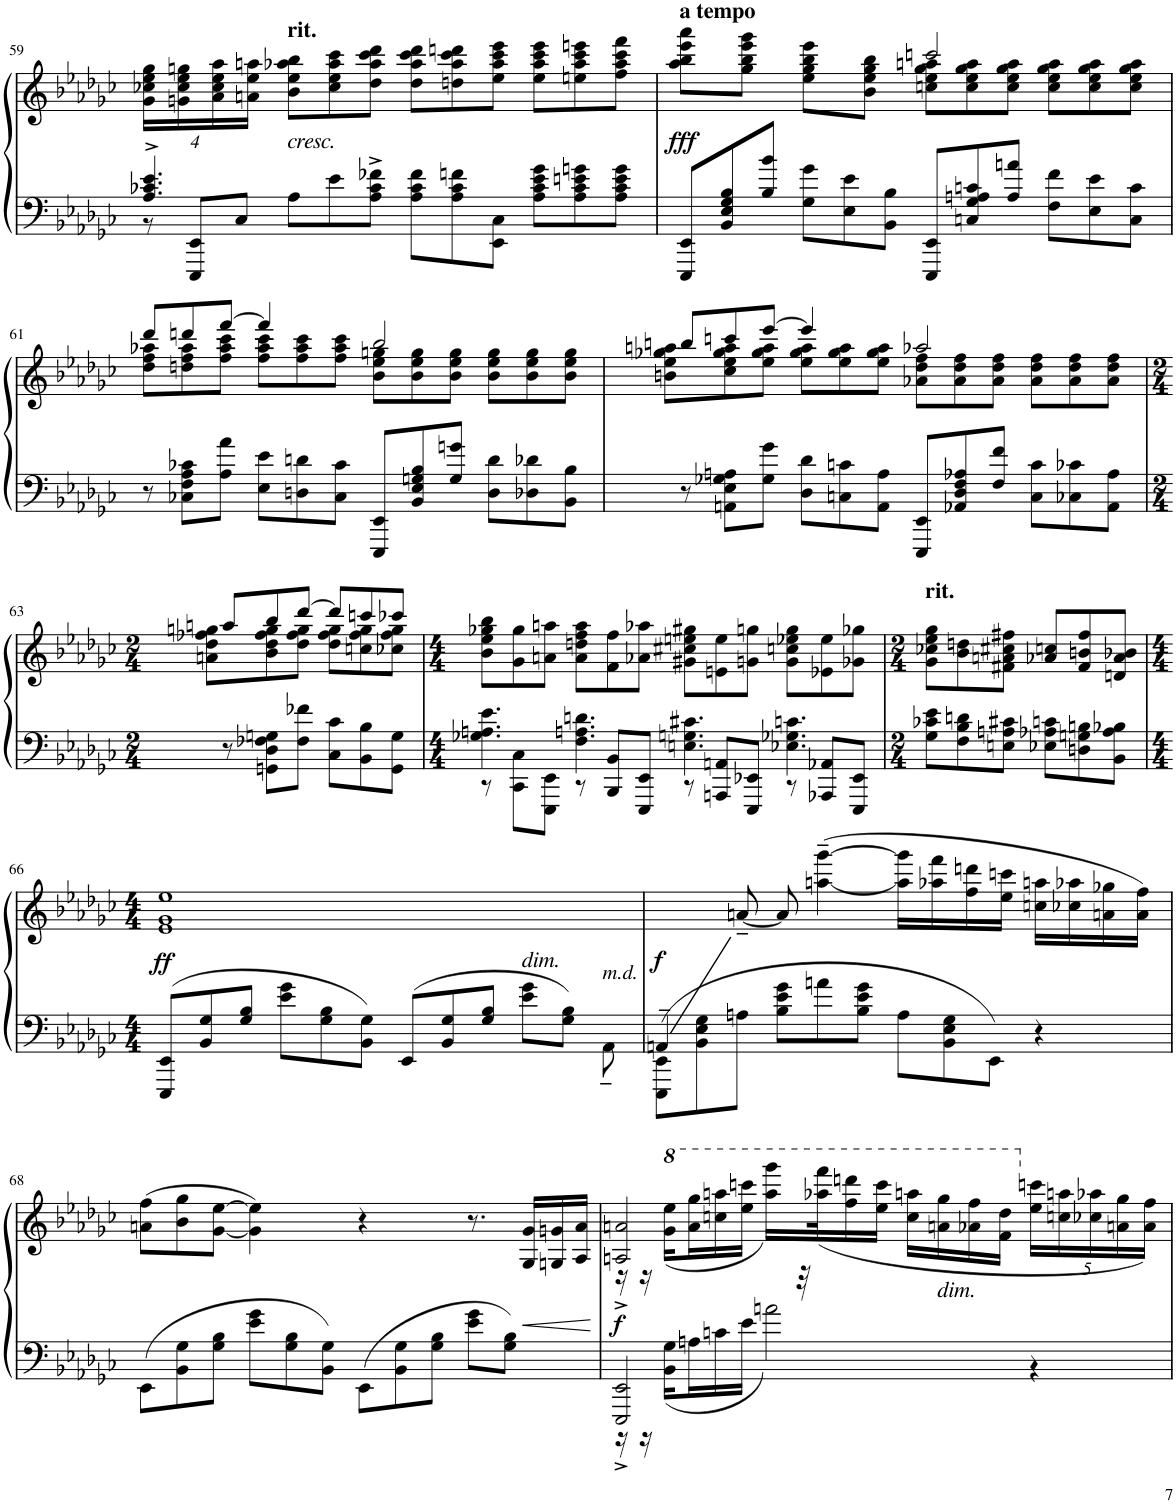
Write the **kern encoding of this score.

**kern	**kern	**dynam
*part1	*part1	*part1
*staff2	*staff1	*staff1/2
*I"Piano	*	*
*I'Pno.	*	*
!!LO:PB:g=z
*clefF4	*clefG2	*
*k[b-e-a-d-g-c-]	*k[b-e-a-d-g-c-]	*
*M4/4	*M4/4	*
=59	=59	=59
*^	*	*
6.A-/^ 6.c-X/^ 6.e-/^	12r	16g-\;< 16cc-X\;< 16ee-\;< 16gg-\;<LL	.
.	.	16gn\ 16cc-\ 16ee-\ 16ggn\	.
.	12EEE-/ 12EE-/L	.	.
.	.	16a-\;< 16cc-\;< 16ee-\;< 16aa-\;<	.
.	12C-/J	.	.
.	.	16an\;< 16ee-\;< 16aan\;<JJ	.
*Xbrackettup	*	*Xbrackettup	*
!	!	!LO:TX:a:B:t=rit.	!
!	!	!LO:TX:b:i:t=cresc.	!
12A-\L	2.ryy	12b-\ 12ee-\ 12aa-X\ 12bb-\L	.
12e-\	.	12cc-\;< 12ee-\;< 12aa-\;< 12ccc-\;<	.
12A-\^> 12c-\^> 12f-X\^>J	.	12dd-\;< 12aa-\;< 12ccc-\;< 12ddd-\;<J	.
12A-\ 12c-\ 12f-\L	.	12dd-\;< 12aa-\;< 12ccc-\;< 12ddd-\;<L	.
12A-\ 12c-\ 12fn\	.	12ddn\;< 12aa-\;< 12ccc-\;< 12dddn\;<	.
12EE-\ 12C-\J	.	12ee-\;< 12aa-\;< 12ccc-\;< 12eee-\;<J	.
12A-\ 12c-\ 12e-\ 12g-\L	.	12ee-\;< 12aa-\;< 12ccc-\;< 12eee-\;<L	.
12A-\ 12c-\ 12en\ 12gn\	.	12een\;< 12aa-\;< 12ccc-\;< 12eeen\;<	.
12A-\ 12c-\ 12e\ 12g\J	.	12ff\;< 12aa-\;< 12ccc-\;< 12fff\;<J	.
*v	*v	*	*
=60	=60	=60
*	*^	*
!	!LO:TX:a:B:t=a tempo	!	!
!	!	!	!LO:DY:b
12EEE-/;< 12EE-/;<L	8aa-\ 8bb-\ 8eee-\ 8aaa-\L	2ryy	fff
12BB-/ 12E-/ 12G-/ 12B-/	.	.	.
.	8gg-\ 8bb-\ 8eee-\ 8ggg-\J	.	.
12B-/ 12b-/J	.	.	.
12G-\ 12g-\L	8ee-\;< 8gg-\;< 8bb-\;< 8eee-\;<L	.	.
12E-\ 12e-\	.	.	.
.	8b-\ 8ee-\ 8gg-\ 8bb-\J	.	.
12BB-\ 12B-\J	.	.	.
12EEE-/ 12EE-/L	2cccn/	12ccn\ 12ee-\ 12gg-\ 12aan\L	.
12Cn/ 12G-/ 12An/ 12cn/	.	12cc\; 12ee-\; 12gg-\; 12aa\;	.
12A/ 12an/J	.	12cc\; 12ee-\; 12gg-\; 12aa\;J	.
12F\ 12f\L	.	12cc\ 12ee-\ 12gg-\ 12aa\L	.
12E-\ 12e-\	.	12cc\ 12ee-\ 12gg-\ 12aa\	.
12C\ 12c\J	.	12cc\ 12ee-\ 12gg-\ 12aa\J	.
!!LO:LB:g=z	!!
=61	=61	=61	=61
*brackettup	*	*	*
12r	12ddd-/L	12dd-\ 12ff\ 12aa-X\L	.
12C-X\ 12F\ 12A-\ 12c-X\L	12dddn/	12ddn\ 12ff\ 12aa-\	.
12A-\ 12a-\J	[12fff/J	12ff\ 12aa-\ 12ccc-\J	.
*Xbrackettup	*	*	*
12E-\ 12e-\L	4fff/]	12ff\ 12aa-\ 12ccc-\L	.
12Dn\ 12dn\	.	12ff\ 12aa-\ 12ccc-\	.
12C-\ 12c-\J	.	12ff\ 12aa-\ 12ccc-\J	.
12EEE-/ 12EE-/L	2bb-/	12b-\; 12ee-\; 12ggn\;L	.
12BB-/ 12E-/ 12Gn/ 12B-/	.	12b-\ 12ee-\ 12gg\	.
12G/ 12gn/J	.	12b-\ 12ee-\ 12gg\J	.
12D\ 12d\L	.	12b-\ 12ee-\ 12gg\L	.
12D-X\ 12d-X\	.	12b-\ 12ee-\ 12gg\	.
12BB-\ 12B-\J	.	12b-\ 12ee-\ 12gg\J	.
=62	=62	=62	=62
*brackettup	*	*	*
12r	12bbn/L	12bn\ 12ee-\ 12gg-X\ 12aan\L	.
12AAn\ 12E-\ 12G-X\ 12An\L	12cccn/	12cc-\ 12ee-\ 12gg-\ 12aa\	.
12G-\ 12g-\J	[12eee-/J	12ee-\ 12gg-\ 12aa\J	.
*Xbrackettup	*	*	*
12D-\ 12d-\L	4eee-/]	12ee-\ 12gg-\ 12aa\L	.
12Cn\ 12cn\	.	12ee-\ 12gg-\ 12aa\	.
12AA\ 12A\J	.	12ee-\ 12gg-\ 12aa\J	.
12EEE-/ 12EE-/L	2aa-X/	12a-X\; 12dd-\; 12ff\;L	.
12AA-X/ 12D-/ 12F/ 12A-X/	.	12a-\ 12dd-\ 12ff\	.
12F/ 12f/J	.	12a-\ 12dd-\ 12ff\J	.
12C\ 12c\L	.	12a-\ 12dd-\ 12ff\L	.
12C-X\ 12c-X\	.	12a-\ 12dd-\ 12ff\	.
12AA-\ 12A-\J	.	12a-\ 12dd-\ 12ff\J	.
!!LO:LB:g=z	!!
=63	=63	=63	=63
*M2/4	*M2/4	*	*
*brackettup	*	*	*
12r	12aan/L	12an\ 12dd-\ 12ff-X\ 12ggn\L	.
12GGn\ 12D-\ 12F-X\ 12Gn\L	12bb-/	12b-\ 12dd-\ 12ff-\ 12gg\	.
12F-\ 12f-X\J	[12ddd-/J	12dd-\ 12ff-\ 12gg\J	.
*Xbrackettup	*	*	*
12C-\ 12c-\L	12ddd-/L]	12dd-\ 12ff-\ 12gg\L	.
12BB-\ 12B-\	12cccn/	12ccn\ 12ff-\ 12gg\	.
12GG\ 12G\J	12ccc-X/J	12cc-X\ 12ff-\ 12gg\J	.
*	*v	*v	*
=64	=64	=64
*M4/4	*M4/4	*
*^	*	*
*	*brackettup	*	*
6.G-X\ 6.An\ 6.e-\	12r	12b-\ 12ee-\ 12gg-X\ 12bb-\L	.
.	12CC-\ 12C-\L	12g-\ 12gg-\	.
.	12EEE-\ 12EE-\J	12an\ 12aan\J	.
6.F\ 6.An\ 6.dn\	12r	12a\ 12ddn\ 12ff\ 12aa\L	.
.	12BBB-/ 12BB-/L	12f\ 12ff\	.
.	12EEE-/ 12EE-/J	12a-X\ 12aa-X\J	.
6.En\ 6.Gn\ 6.c#X\	12r	12g#X\ 12cc#X\ 12een\ 12gg#X\L	.
.	12AAAn/ 12AAn/L	12en\ 12ee\	.
.	12EEE-/ 12EE-X/J	12gn\ 12ggn\J	.
6.E-X\ 6.G-X\ 6.cn\	12r	12g\ 12ccn\ 12ee-X\ 12gg\L	.
.	12AAA-X/ 12AA-X/L	12e-X\ 12ee-\	.
.	12EEE-/ 12EE-/J	12g-X\ 12gg-X\J	.
*v	*v	*	*
=65	=65	=65
*M2/4	*M2/4	*
*Xbrackettup	*	*
*^	*	*
!	!	!LO:TX:a:B:t=rit.	!
*v	*v	*	*
12G-\ 12c-X\ 12e-\L	12g-\ 12cc-X\ 12ee-\ 12gg-\L	.
12F\ 12B-\ 12dn\	12b-\;< 12ddn\;<	.
12En\ 12An\ 12c#X\J	12f#X\;< 12an\;< 12cc#X\;< 12ff#X\;<J	.
12E-X\ 12A-X\ 12cn\L	12a-X/;< 12ccn/;<L	.
12Dn\ 12Gn\ 12Bn\	12f#/;< 12bn/;< 12ff#/;<	.
12BB-\ 12A-\ 12B-X\J	12dn/;< 12a-/;< 12b-X/;<J	.
!!LO:LB:g=z
=66	=66	=66
*M4/4	*M4/4	*
*^	*^	*
!	!	!	!	!LO:DY:b
12%11ryy	12EEE-/;< 12EE-/;<L	1e- 1g- 1ee-	2.ryy	ff
.	12BB-/;< 12G-/;<	.	.	.
.	12G-/;< 12B-/;<J	.	.	.
.	12e-\;< 12g-\;<L	.	.	.
.	12G-\ 12B-\	.	.	.
.	12BB-\ 12G-\J	.	.	.
.	12EE-;</L	.	.	.
.	12BB-/ 12G-/	.	.	.
.	12G-/ 12B-/J	.	.	.
*	*brackettup	*	*brackettup	*
!	!	!	!LO:TX:b:i:t=dim.	!
.	12e-\;< 12g-\;<L	.	12ryy	.
.	12G-\ 12B-\J	.	12ryy	.
!	!	!	!LO:TX:b:i:t=m.d.	!
12AA-~<\	12ryy	.	12ryy	.
*	*	*v	*v	*
=67	=67	=67	=67
*	*Xbrackettup	*	*
*	*	*^	*
!	!	!	!	!LO:DY:b
*	*	*v	*v	*
6AAn~>/	12EEE-\ 12EE-\L	6ryy	f
.	12BB-\ 12E-\ 12G-\	.	.
6%5ryy	12An\J	[12an~/	.
.	12B-\ 12e-\ 12g-\L	12a/]	.
.	12an\	([12aan\ [12ggg-\	.
.	12B-\ 12e-\ 12g-\J	12aa\_~ 12ggg-\_~	.
.	12A\L	16aa\] 16ggg-\]LL	.
.	.	16aa-X\ 16fff\	.
.	12BB-\ 12E-\ 12G-\	.	.
.	.	16ff\ 16dddn\	.
.	12EE-\J	.	.
.	.	16ee-\ 16cccn\JJ	.
.	4r	16ccn\ 16aan\LL	.
.	.	16cc-X\ 16aa-X\	.
.	.	16an\;< 16gg-X\;<	.
.	.	16a\;< 16ff\;<JJ)	.
*v	*v	*	*
!!LO:LB:g=z
=68	=68	=68
*	*Xbrackettup	*
12EE-\L	(12an\;< 12ff\;<L	.
12BB-\ 12G-\	12b-\;< 12gg-\;<	.
12G-\ 12B-\J	[12g-\ [12ee-\J	.
12e-\;< 12g-\;<L	4g-\] 4ee-\])	.
12G-\ 12B-\	.	.
12BB-\ 12G-\J	.	.
12EE-;<\L	4r	.
12BB-\ 12G-\	.	.
12G-\ 12B-\J	.	.
*brackettup	*brackettup	*
12e-\;< 12g-\;<L	12.r	.
12G-\ 12B-\J	.	.
!	!	!LO:HP:b
.	24G-/;< 24g-/;<LL	<
12ryy	24Gn/;< 24gn/;<	.
.	24A-/;< 24a/;<JJ	.
.	.	[
=69	=69	=69
*^	*^	*
!	!	!	!	!LO:DY:b
2EEE-/^< 2EE-/^<	24r	2An/^< 2an/^<	24r;	f
.	24r	.	24r;	.
.	24BB-\ 24G-\LL	.	(24gg-\ 24eee-\LL	.
.	24An\L	.	24aa\ 24ggg-\L	.
.	24cn\	.	24cccn\ 24aaan\	.
.	24e-\JJ	.	24eee-\; 24ccccn\;JJ	.
.	2an\)	.	16aaa\; 16gggg-\;LL)	.
.	.	.	32r;	.
.	.	.	(32aaa-X\; 32ffff\;J	.
.	.	.	16fff\ 16ddddn\	.
.	.	.	16eee-\; 16cccc\;JJ	.
2ryy	.	16ccc\;< 16aaan\;<LL	2ryy	.
!	!	!LO:TX:b:i:t=dim.	!	!
.	.	16aan\;< 16ggg-\;<	.	.
.	.	16aa-X\ 16fff\	.	.
.	.	16ff\ 16ddd-\JJ	.	.
*	*	*Xbrackettup	*	*
.	4r	20ee-\;< 20cccn\;<LL	.	.
.	.	20ccn\;< 20aan\;<	.	.
.	.	20cc-X\;< 20aa-X\;<	.	.
.	.	20an\;< 20gg-\;<	.	.
.	.	(20a\;< 20ff\;<JJ	.	.
*v	*v	*	*	*
*	*v	*v	*
=	=	=
*-	*-	*-
